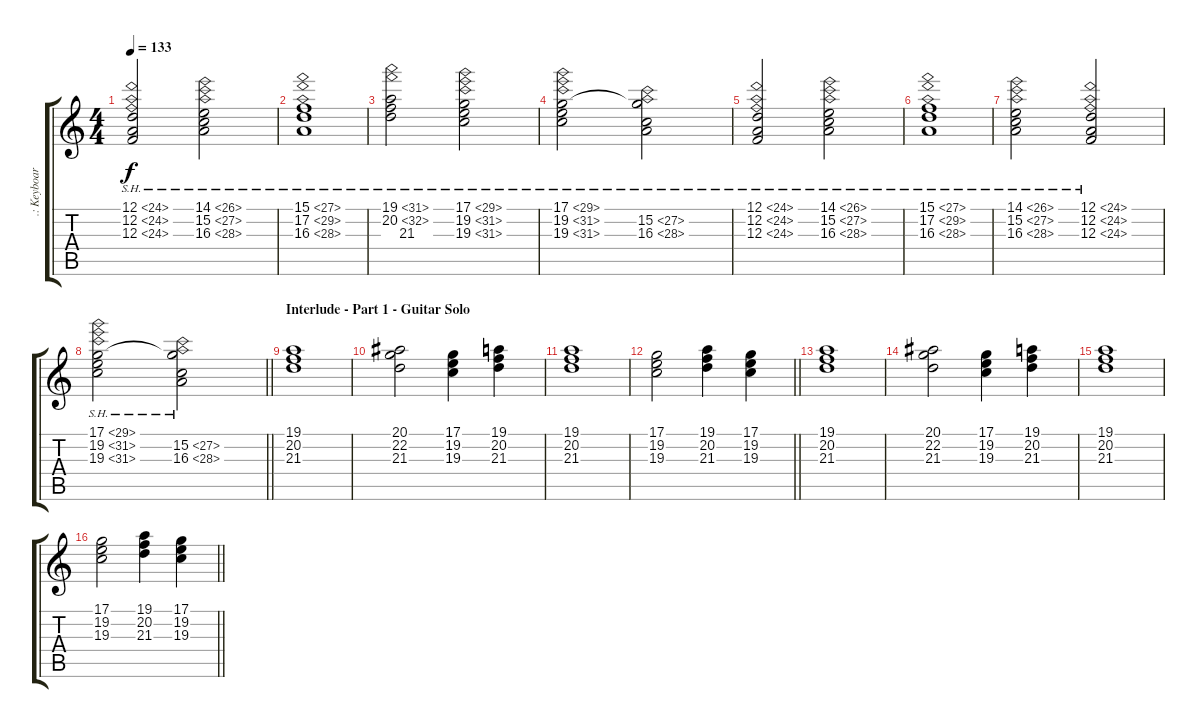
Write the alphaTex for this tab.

\track (".: Keyboard - Chords :." ".: Keyboar") {instrument stringensemble1}
\staff {score tabs}
\tuning (D4 A3 F3 C3 G2 D2) {hide}
\ts (4 4)
\tempo 133
\clef g2
\ks c
(12.1{sh 12} 12.2{sh 12} 12.3{sh 12}).2{dy f} (14.1{sh 12} 15.2{sh 12} 16.3{sh 12}).2 |
(15.1{sh 12} 17.2{sh 12} 16.3{sh 12}).1 |
(19.1{sh 12} 20.2{sh 12} 21.3).2 (17.1{sh 12} 19.2{sh 12} 19.3{sh 12}).2 |
(17.1{sh 12} 19.2{sh 12} 19.3{sh 12}).2 (17.1{t} 15.2{sh 12} 16.3{sh 12}).2 |
(12.1{sh 12} 12.2{sh 12} 12.3{sh 12}).2 (14.1{sh 12} 15.2{sh 12} 16.3{sh 12}).2 |
(15.1{sh 12} 17.2{sh 12} 16.3{sh 12}).1 |
(14.1{sh 12} 15.2{sh 12} 16.3{sh 12}).2 (12.1{sh 12} 12.2{sh 12} 12.3{sh 12}).2 |
\barLineRight lightlight
(17.1{sh 12} 19.2{sh 12} 19.3{sh 12}).2 (17.1{t} 15.2{sh 12} 16.3{sh 12}).2 |
\section ("" "Interlude - Part 1 - Guitar Solo")
(19.1 20.2 21.3).1{volume 8} |
(20.1 22.2 21.3).2 (17.1 19.2 19.3).4 (19.1 20.2 21.3).4 |
(19.1 20.2 21.3).1 |
\barLineRight lightlight
(17.1 19.2 19.3).2 (19.1 20.2 21.3).4 (17.1 19.2 19.3).4 |
(19.1 20.2 21.3).1 |
(20.1 22.2 21.3).2 (17.1 19.2 19.3).4 (19.1 20.2 21.3).4 |
(19.1 20.2 21.3).1 |
\barLineRight lightlight
(17.1 19.2 19.3).2 (19.1 20.2 21.3).4 (17.1 19.2 19.3).4
